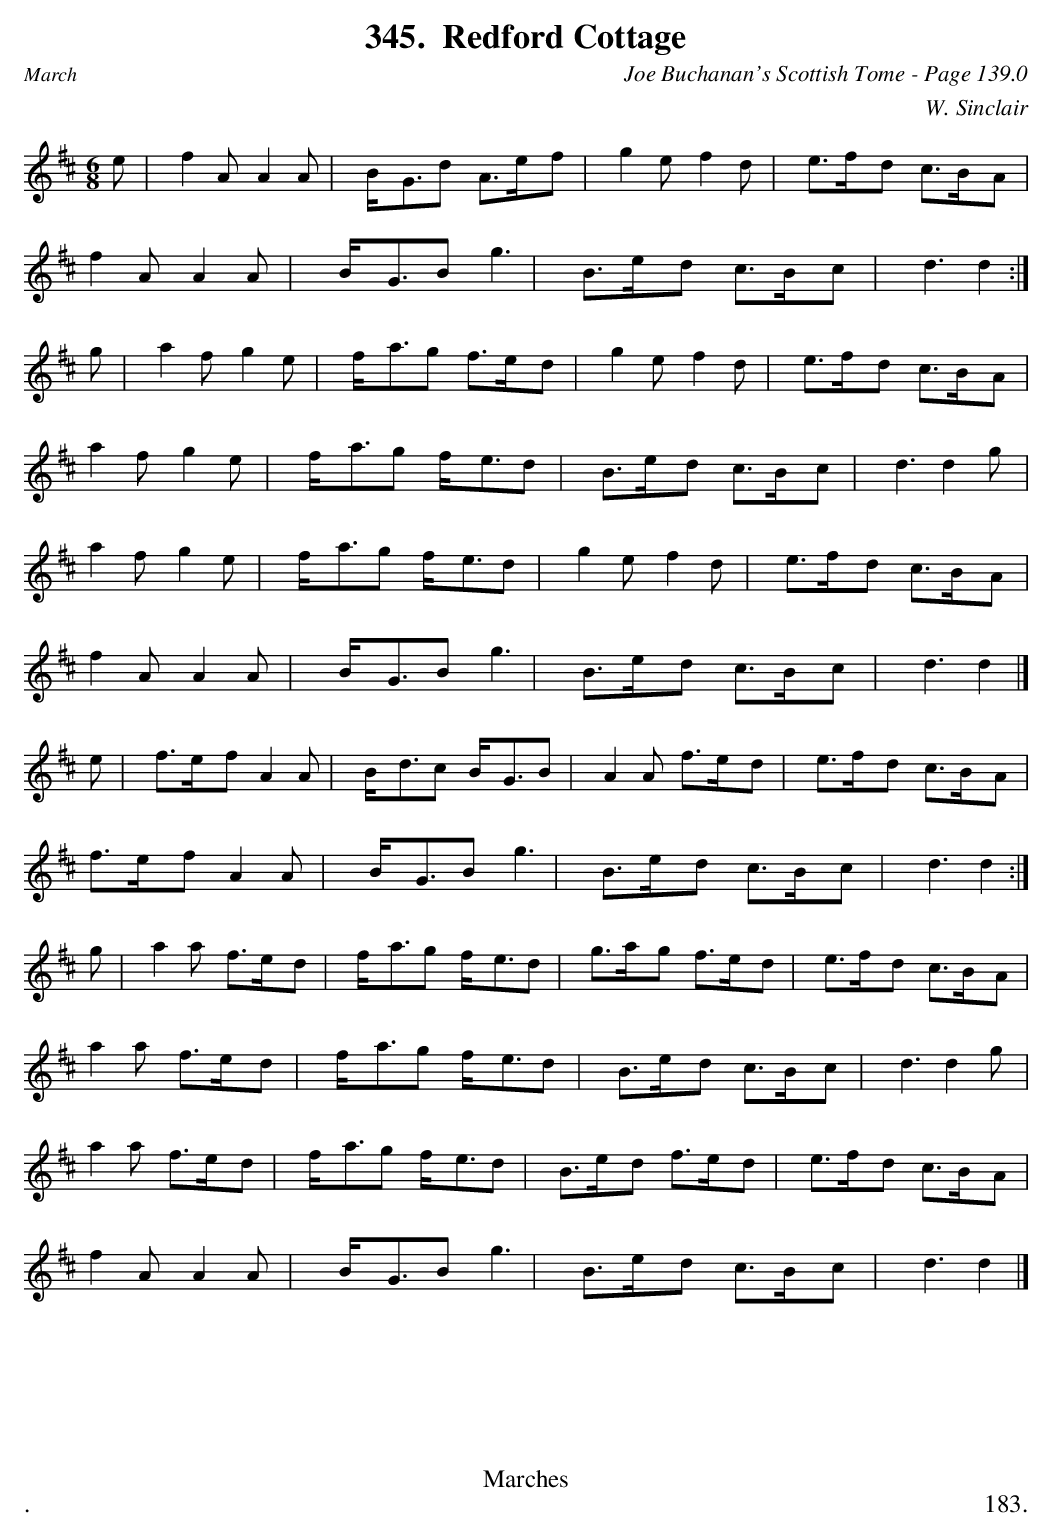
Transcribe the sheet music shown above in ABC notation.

X:1
T:Redford Cottage
C:Joe Buchanan's Scottish Tome - Page 139.0
C:W. Sinclair
L:1/8
M:6/8
K:D
e | f2 A A2 A | B<Gd A>ef | g2 e f2 d | e>fd c>BA |
f2 A A2 A | B<GB g3 | B>ed c>Bc | d3 d2 :|
g | a2 f g2 e | f<ag f>ed | g2 e f2 d | e>fd c>BA |
a2 f g2 e | f<ag f<ed | B>ed c>Bc | d3 d2 g |
a2 f g2 e | f<ag f<ed | g2 e f2 d | e>fd c>BA |
f2 A A2 A | B<GB g3 | B>ed c>Bc | d3 d2 |]
e | f>ef A2 A | B<dc B<GB | A2 A f>ed | e>fd c>BA |
f>ef A2 A | B<GB g3 | B>ed c>Bc | d3 d2 :|
g | a2 a f>ed | f<ag f<ed | g>ag f>ed | e>fd c>BA |
a2 a f>ed | f<ag f<ed | B>ed c>Bc | d3 d2 g |
a2 a f>ed | f<ag f<ed | B>ed f>ed | e>fd c>BA |
f2 A A2 A | B<GB g3 | B>ed c>Bc | d3 d2 |]
